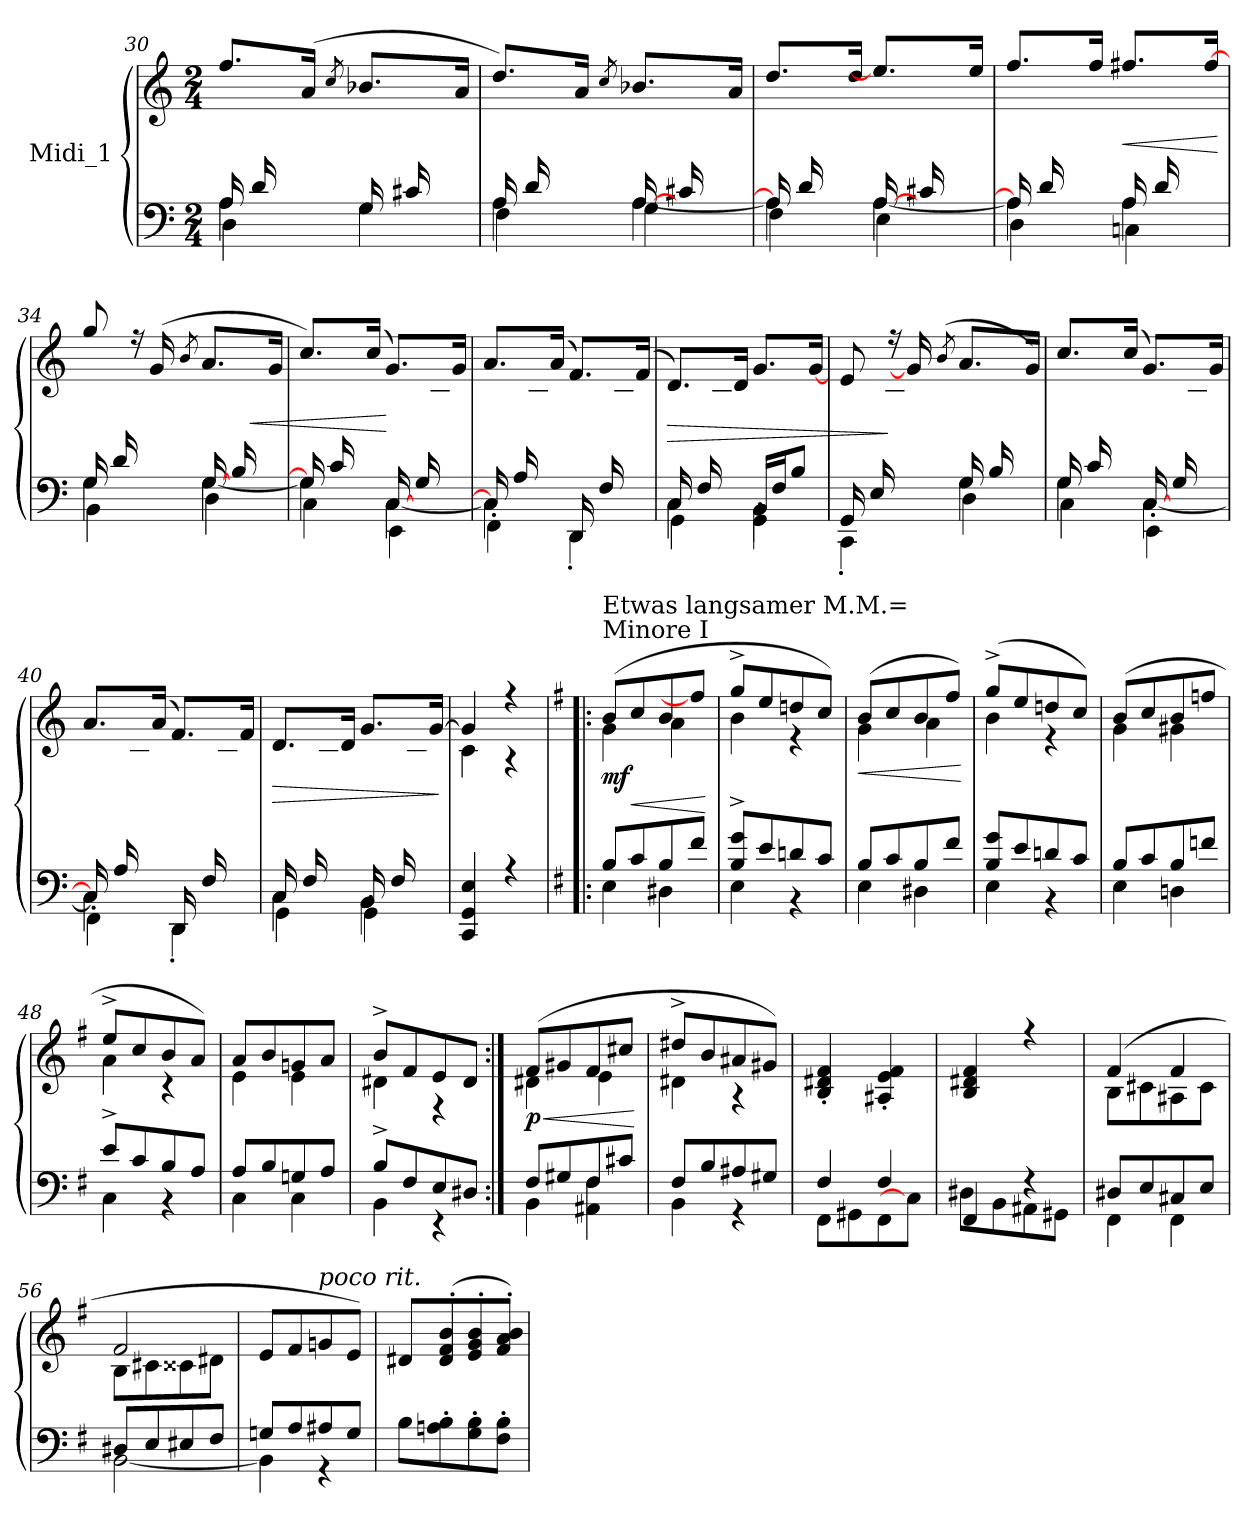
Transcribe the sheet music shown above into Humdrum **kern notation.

**kern	**kern	**dynam
*part1	*part1	*part1
*staff2	*staff1	*staff1/2
*I"Midi_1	*	*
!!LO:LB:g=z
*clefF4	*clefG2	*
*k[]	*k[]	*
*M2/4	*M2/4	*
=30	=30	=30
*^	*^	*
*	*^	*	*	*
16A/LL	4A\	4D\	8.ff/L	8ryy	.
16d/J	.	.	.	.	.
8ryy	.	.	.	8f\J	.
.	.	.	(>16a/Jk	.	.
.	.	.	8qcc/	.	.
16G/LL	4G\	4G\	8.b-X/L	8ryy	.
16c#X/J	.	.	.	.	.
8ryy	.	.	.	8e\J	.
.	.	.	16a/Jk	.	.
=31	=31	=31	=31	=31	=31
16A/LL	4A\	4F\	8.dd/L)	8ryy	.
16d/J	.	.	.	.	.
8ryy	.	.	.	8f\J	.
.	.	.	16a/Jk	.	.
.	.	.	8qcc/	.	.
[16A/LL	[4A\	4G\	8.b-X/L	8ryy	.
16c#X/J	.	.	.	.	.
8ryy	.	.	.	8e\J	.
.	.	.	16a/Jk	.	.
=32	=32	=32	=32	=32	=32
16A/LL]	4A\]	4F\	8.dd/L	8ryy	.
16d/J	.	.	.	.	.
8ryy	.	.	.	8f\J	.
.	.	.	16dd/Jk	.	.
[16A/LL	[4A\	4E\	8.ee/L]	8ryy	.
16c#X/J	.	.	.	.	.
8ryy	.	.	.	8e\J	.
.	.	.	16ee/Jk	.	.
=33	=33	=33	=33	=33	=33
16A/LL]	4A\]	4D\	8.ff/L	8ryy	.
16d/J	.	.	.	.	.
8ryy	.	.	.	8f\J	.
.	.	.	16ff/Jk	.	.
!	!	!	!	!	!LO:HP:b
16A/LL	4A\	4Cni\	8.ff#X/L	8ryy	<
16d/J	.	.	.	.	.
8ryy	.	.	.	8f#X\J	.
.	.	.	[16ff#/Jk	.	.
*v	*v	*v	*	*	*
*	*v	*v	*
.	.	[
!!LO:LB:g=z
=34	=34	=34
*^	*^	*
*	*^	*	*	*
*	*	*^	*	*	*
16G/LL	4G\	4BB\	2ryy	8gg/	8ryy	.
16d/J	.	.	.	.	.	.
8ryy	.	.	.	16r	8fni\J	.
.	.	.	.	(>16g/	.	.
.	.	.	.	8qb/	.	.
[16G/LL	[4G\	4D\	.	8.a/L	8ryy	.
16B/J	.	.	.	.	.	.
!	!	!	!	!	!	!LO:HP:b
8ryy	.	.	.	.	8f\J	<
.	.	.	.	16g/Jk	.	.
=35	=35	=35	=35	=35	=35	=35
16G/LL]	4G\]	4C\	2ryy	8.cc/L)	8ryy	.
16c/J	.	.	.	.	.	.
8ryy	.	.	.	.	8e\J	.
.	.	.	.	(>16cc/Jk	.	.
[16C/LL	[4C\	4EE\	.	8.g/L)	8ryy	[
16G/J	.	.	.	.	.	.
8ryy	.	.	.	.	8c\J	.
.	.	.	.	16g/Jk	.	.
=36	=36	=36	=36	=36	=36	=36
16C/LL]	4C\]	4FF'\	2ryy	8.a/L	8ryy	.
16A/J	.	.	.	.	.	.
8ryy	.	.	.	.	8c\J	.
.	.	.	.	(>16a/Jk	.	.
16DD/LL	4DD'\	4ryy	.	8.f/L)	8ryy	.
16F/J	.	.	.	.	.	.
8ryy	.	.	.	.	8c\J	.
.	.	.	.	(>16f/Jk	.	.
=37	=37	=37	=37	=37	=37	=37
!	!	!	!	!	!	!LO:HP:b
16C/LL	4C\	4GG'\	4ryy	8.d/L)	8ryy	>
16F/J	.	.	.	.	.	.
4.ryy	.	.	.	.	8c\J	.
.	.	.	.	16d/Jk	.	.
.	16BB/LL	4GG'\	4BB\	4ryy	8.g/L	.
.	16F/J	.	.	.	.	.
.	8B/J	.	.	.	.	.
.	.	.	.	.	[16g/Jk	.
!!LO:LB:g=z	!!
=38	=38	=38	=38	=38	=38	=38
16GG/LL	4CC'\	4ryy	2ryy	8e/	8ryy	.
16E/J	.	.	.	.	.	.
8ryy	.	.	.	16r	8c\J	]
.	.	.	.	16g/]	.	.
.	.	.	.	(>8qb/	.	.
16G/LL	4G\	4D\	.	8.a/L	8ryy	.
16B/J	.	.	.	.	.	.
8ryy	.	.	.	.	8f\J	.
.	.	.	.	16g/Jk)	.	.
*	*	*v	*v	*	*	*
!!LO:LB:g=z	!!
=39	=39	=39	=39	=39	=39
16G/LL	4G\	4C\	8.cc/L	8ryy	.
16c/J	.	.	.	.	.
8ryy	.	.	.	8e\J	.
.	.	.	(>16cc/Jk	.	.
[16C/LL	[4C\	4EE'\	8.g/L)	8ryy	.
16G/J	.	.	.	.	.
8ryy	.	.	.	8c\J	.
.	.	.	16g/Jk	.	.
=40	=40	=40	=40	=40	=40
16C/LL]	4C\]	4FF'\	8.a/L	8ryy	.
16A/J	.	.	.	.	.
8ryy	.	.	.	8c\J	.
.	.	.	(>16a/Jk	.	.
16DD/LL	4DD'\	4ryy	8.f/L)	8ryy	.
16F/J	.	.	.	.	.
8ryy	.	.	.	8c\J	.
.	.	.	16f/Jk	.	.
=41	=41	=41	=41	=41	=41
!	!	!	!	!	!LO:HP:b
16C/LL	4C\	4GG'\	8.d/L	8ryy	>
16F/J	.	.	.	.	.
8ryy	.	.	.	8c\J	.
.	.	.	16d/Jk	.	.
16BB/LL	4BB\	4GG'\	8.g/L	8ryy	.
16F/J	.	.	.	.	.
8ryy	.	.	.	8B\J	.
.	.	.	[16g/Jk	.	.
*v	*v	*v	*	*	*
*	*v	*v	*
.	.	]
=42	=42	=42
*^	*^	*
4CC/ 4GG/ 4E/	2ryy	4g/]	4c\	.
4r	.	4r	4r	.
=43!|:	=43!|:	=43!|:	=43!|:	=43!|:
*k[f#]	*	*k[f#]	*	*
*G:	*	*G:	*	*
!	!	!LO:TX:a:t=Minore I	!	!
!	!	!LO:TX:a:t=Etwas langsamer M.M.=	!	!
!	!	!	!	!LO:DY:b
8B/L	4E\	(>8b/L	4g\	mf
!	!	!	!	!LO:HP:b
8c/	.	8cc/	.	<
8B/	4D#X\	8b/	4a\	.
8f#/J	.	8ff#/J]	.	.
*v	*v	*	*	*
*	*v	*v	*
.	.	[
=44	=44	=44
*^	*^	*
8B/^ 8g/^L	4E\	8gg^/L	4b\	.
8e/	.	8ee/	.	.
*	*	*MM112	*	*
8dni/	4r	8ddni/	4r	.
8c/J	.	8cc/J)	.	.
!!LO:PB:g=z	!!
=45	=45	=45	=45	=45
!	!	!	!	!LO:HP:b
8B/L	4E\	(>8b/L	4g\	<
8c/	.	8cc/	.	.
8B/	4D#X\	8b/	4a\	.
8f#/J	.	8ff#/J)	.	.
*v	*v	*	*	*
*	*v	*v	*
.	.	[
!!LO:PB:g=z
=46	=46	=46
*^	*^	*
8B/ 8g/L	4E\	(>8gg^/L	4b\	.
8e/	.	8ee/	.	.
8dni/	4r	8ddni/	4r	.
8c/J	.	8cc/J)	.	.
=47	=47	=47	=47	=47
8B/L	4E\	(>8b/L	4g\	.
8c/	.	8cc/	.	.
8B/	4Dni\	8b/	4g#X\	.
8fn/J	.	8ffn/J	.	.
=48	=48	=48	=48	=48
8e^/L	4C\	8ee^/L	4a\	.
8c/	.	8cc/	.	.
8B/	4r	8b/	4r	.
8A/J	.	8a/J)	.	.
=49	=49	=49	=49	=49
8A/L	4C\	8a/L	4e\	.
8B/	.	8b/	.	.
8Gni/	4C\	8gni/	4e\	.
8A/J	.	8a/J	.	.
=50	=50	=50	=50	=50
8B^/L	4BB\	8b^/L	4d#X\	.
8F#/	.	8f#/	.	.
8E/	4r	8e/	4r	.
8D#X/J	.	8d#/J	.	.
=51:|!	=51:|!	=51:|!	=51:|!	=51:|!
!	!	!	!	!LO:HP:b
!	!	!	!	!LO:DY:n=1:b
8F#/L	4BB\	(>8f#/L	4d#X\	< p
8G#X/	.	8g#X/	.	.
8F#/	4AA#X\ 4F#\	8f#/	4e\	.
8c#X/J	.	8cc#X/J	.	.
*v	*v	*	*	*
*	*v	*v	*
.	.	[
!!LO:LB:g=z
=52	=52	=52
*^	*^	*
8F#/L	4BB\	8dd#X^/L	4d#X\	.
8B/	.	8b/	.	.
8A#X/	4r	8a#X/	4r	.
8G#X/J	.	8g#X/J)	.	.
!!LO:LB:g=z	!!
=53	=53	=53	=53	=53
!	!	!	!	!LO:HP:b
4F#/	8FF#\L	4B/' 4d#X/' 4f#/'	2ryy	<
.	8GG#X\	.	.	.
4F#/	8FF#\	4A#X/' 4e/' 4f#/'	.	.
.	8C#\J]	.	.	.
*v	*v	*	*	*
*	*v	*v	*
.	.	[
=54	=54	=54
*^	*^	*
4FF#/	8D#X\L	4B/ 4d#X/ 4f#/	2ryy	.
.	8BB\	.	.	.
4r	8AA#X\	4r	.	.
.	8GG#X\J	.	.	.
=55	=55	=55	=55	=55
8D#X/L	4FF#\	(>4f#/	8B\L	.
8E/	.	.	8c#X\	.
8C#X/	4FF#\	4f#/	8A#X\	.
8E/J	.	.	8c#\J	.
=56	=56	=56	=56	=56
8D#X/L	[2BB\	2f#/	8B\L	.
8E/	.	.	8c#X\	.
8E#X/	.	.	8c##X\	.
8F#/J	.	.	8d#X\J	.
=57	=57	=57	=57	=57
8Gni/L	4BB\]	8e/L	2ryy	.
8A/	.	8f#/	.	.
!	!	!LO:TX:a:i:t=poco rit.	!	!
8A#X/	4r	8gni/	.	.
8G/J	.	8e/J)	.	.
=58	=58	=58	=58	=58
8B\L	2ryy	8d#X/L	2ryy	.
8Ani\' 8B\'	.	(>8d#/' 8f#/' 8b/'	.	.
8G\' 8B\'	.	8e/' 8g/' 8b/'	.	.
8F#\' 8B\'J	.	8f#/' 8a/' 8b/'J)	.	.
*v	*v	*	*	*
*	*v	*v	*
=	=	=
*-	*-	*-
